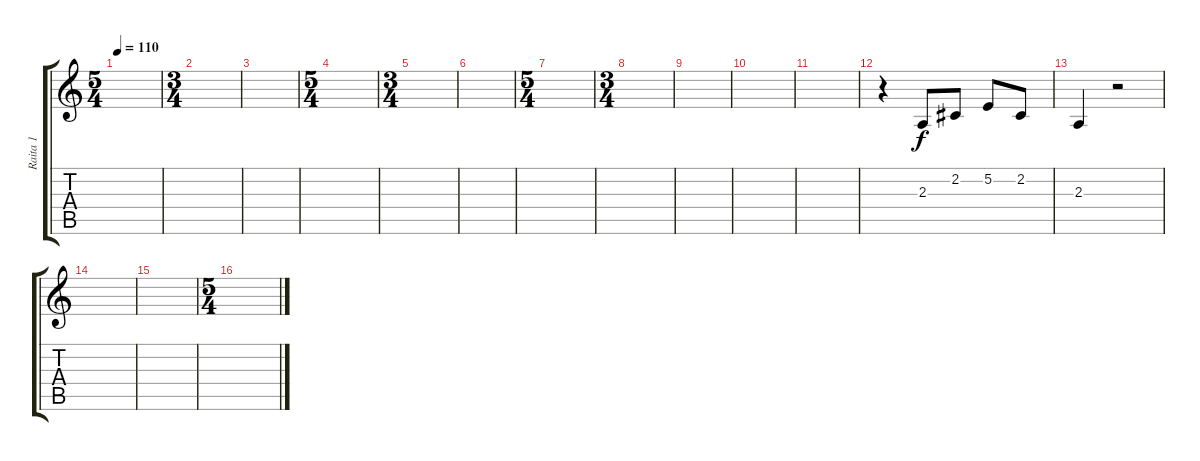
\track ("Raita 1" "Raita 1") {instrument synthstrings2}
\staff {score tabs}
\tuning (E4 B3 G3 D3 A2 E2) {hide}
\ts (5 4)
\tempo 110
\clef g2
\ks c
|
\ts (3 4)
|
|
\ts (5 4)
|
\ts (3 4)
|
|
\ts (5 4)
|
\ts (3 4)
|
|
|
|
r.4 2.3.8 2.2.8 5.2.8 2.2.8 |
2.3.4 r.2 |
|
|
\ts (5 4)
